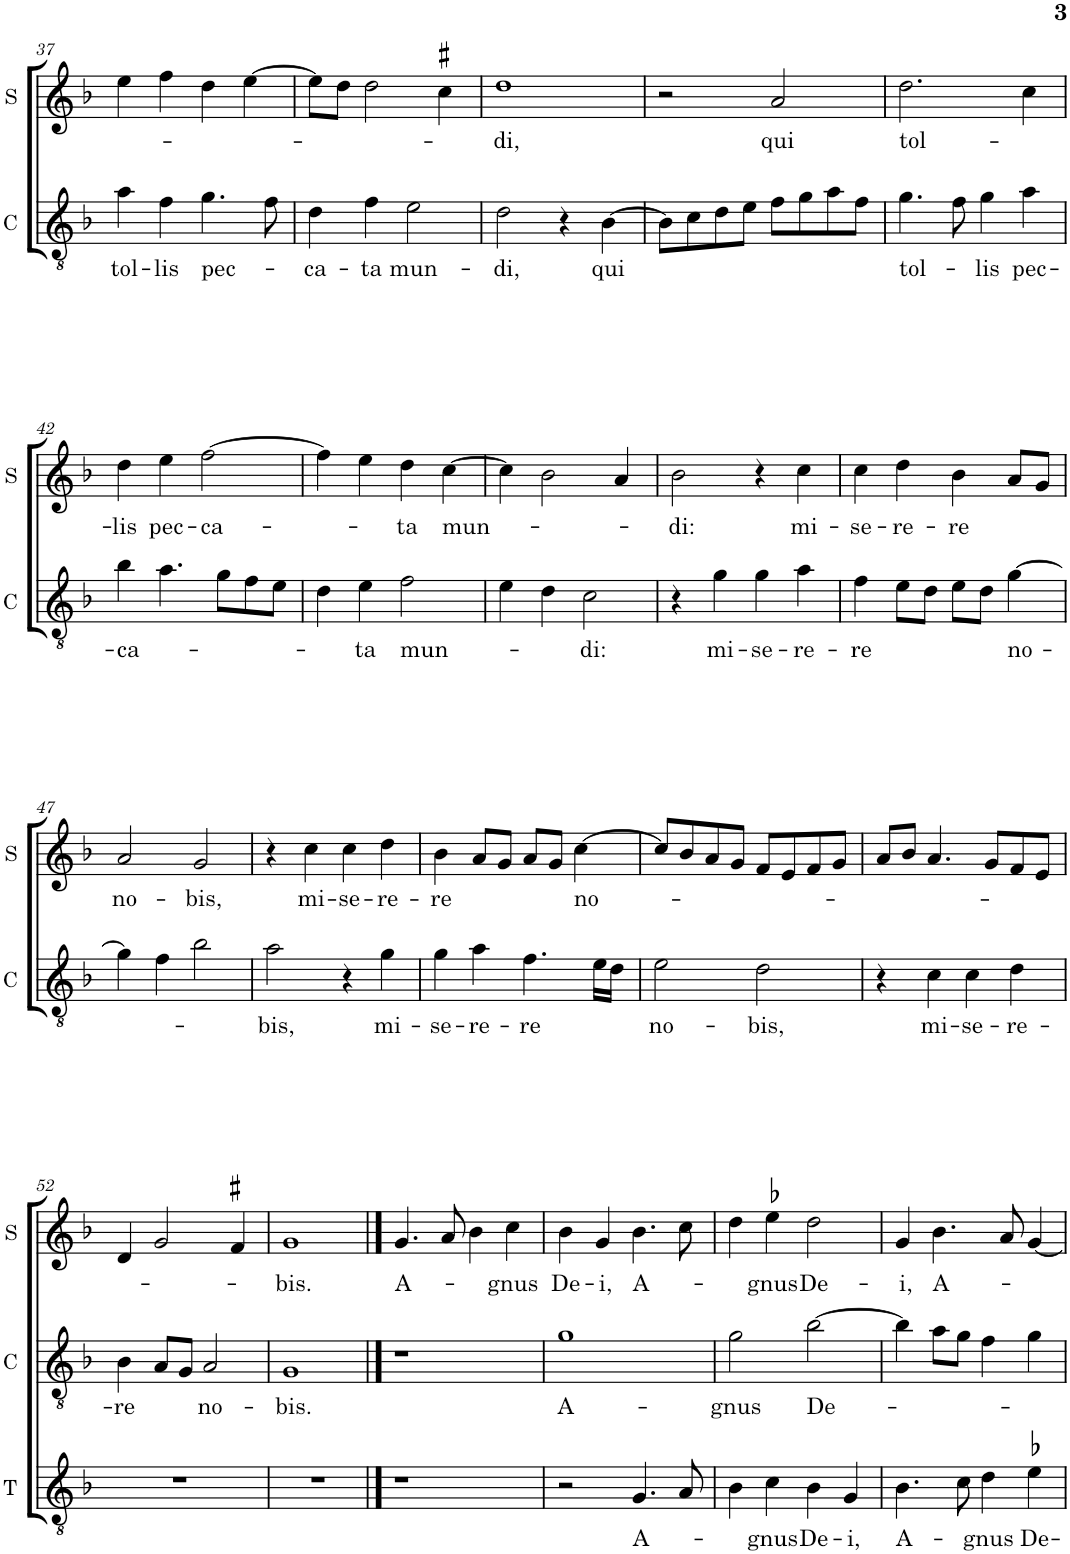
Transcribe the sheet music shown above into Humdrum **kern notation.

**kern	**text	**kern	**text	**kern	**text
*part3	*part3	*part2	*part2	*part1	*part1
*staff3	*staff3	*staff2	*staff2	*staff1	*staff1
*I"T	*	*I"C	*	*I"S	*
*I'T	*	*I'C	*	*I'S	*
!!LO:PB:g=z
*clefGv2	*	*clefGv2	*	*clefG2	*
*	*	*Trd4c7	*	*	*
*k[b-]	*	*k[b-]	*	*k[b-]	*
*M2/2	*	*M2/2	*	*M2/2	*
*met(c|)	*	*met(c|)	*	*met(c|)	*
=37	=37	=37	=37	=37	=37
!	!	!	!LO:LY:b	!	!
1r	.	4a\	tol-	4ee\	.
!	!	!	!LO:LY:b	!	!
.	.	4f\	-lis	4ff\	.
!	!	!	!LO:LY:b	!	!
.	.	4.g\	pec-	4dd\	.
.	.	.	.	[4ee\	.
.	.	8f\	.	.	.
=38	=38	=38	=38	=38	=38
!	!	!	!LO:LY:b	!	!
1r	.	4d\	-ca-	8ee\L]	.
.	.	.	.	8dd\J	.
!	!	!	!LO:LY:b	!	!
.	.	4f\	-ta	2dd\	.
!	!	!	!LO:LY:b	!	!
.	.	2e\	mun-	.	.
.	.	.	.	4cc#X\	.
=39	=39	=39	=39	=39	=39
!	!	!	!LO:LY:b	!	!LO:LY:b
1r	.	2d\	-di,	1dd	-di,
.	.	4r	.	.	.
!	!	!	!LO:LY:b	!	!
.	.	[4B-\	qui	.	.
=40	=40	=40	=40	=40	=40
1r	.	8B-\L]	.	2r	.
.	.	8c\	.	.	.
.	.	8d\	.	.	.
.	.	8e\J	.	.	.
!	!	!	!	!	!LO:LY:b
.	.	8f\L	.	2a/	qui
.	.	8g\	.	.	.
.	.	8a\	.	.	.
.	.	8f\J	.	.	.
=41	=41	=41	=41	=41	=41
!	!	!	!LO:LY:b	!	!LO:LY:b
1r	.	4.g\	tol-	2.dd\	tol-
.	.	8f\	.	.	.
!	!	!	!LO:LY:b	!	!
.	.	4g\	-lis	.	.
!	!	!	!LO:LY:b	!	!
.	.	4a\	pec-	4cc\	.
!!LO:LB:g=z
=42	=42	=42	=42	=42	=42
!	!	!	!LO:LY:b	!	!LO:LY:b
1r	.	4b-\	-ca-	4dd\	-lis
!	!	!	!	!	!LO:LY:b
.	.	4.a\	.	4ee\	pec-
!	!	!	!	!	!LO:LY:b
.	.	.	.	[2ff\	-ca-
.	.	8g\L	.	.	.
.	.	8f\	.	.	.
.	.	8e\J	.	.	.
=43	=43	=43	=43	=43	=43
1r	.	4d\	.	4ff\]	.
!	!	!	!LO:LY:b	!	!
.	.	4e\	-ta	4ee\	.
!	!	!	!LO:LY:b	!	!LO:LY:b
.	.	2f\	mun-	4dd\	-ta
!	!	!	!	!	!LO:LY:b
.	.	.	.	[4cc\	mun-
=44	=44	=44	=44	=44	=44
1r	.	4e\	.	4cc\]	.
.	.	4d\	.	2b-\	.
!	!	!	!LO:LY:b	!	!
.	.	2c\	-di:	.	.
.	.	.	.	4a/	.
=45	=45	=45	=45	=45	=45
!	!	!	!	!	!LO:LY:b
1r	.	4r	.	2b-\	-di:
!	!	!	!LO:LY:b	!	!
.	.	4g\	mi-	.	.
!	!	!	!LO:LY:b	!	!
.	.	4g\	-se-	4r	.
!	!	!	!LO:LY:b	!	!LO:LY:b
.	.	4a\	-re-	4cc\	mi-
=46	=46	=46	=46	=46	=46
!	!	!	!LO:LY:b	!	!LO:LY:b
1r	.	4f\	-re	4cc\	-se-
!	!	!	!	!	!LO:LY:b
.	.	8e\L	.	4dd\	-re-
.	.	8d\J	.	.	.
!	!	!	!	!	!LO:LY:b
.	.	8e\L	.	4b-\	-re
.	.	8d\J	.	.	.
!	!	!	!LO:LY:b	!	!
.	.	[4g\	no-	8a/L	.
.	.	.	.	8g/J	.
!!LO:LB:g=z
=47	=47	=47	=47	=47	=47
!	!	!	!	!	!LO:LY:b
1r	.	4g\]	.	2a/	no-
.	.	4f\	.	.	.
!	!	!	!	!	!LO:LY:b
.	.	2b-\	.	2g/	-bis,
=48	=48	=48	=48	=48	=48
!	!	!	!LO:LY:b	!	!
1r	.	2a\	-bis,	4r	.
!	!	!	!	!	!LO:LY:b
.	.	.	.	4cc\	mi-
!	!	!	!	!	!LO:LY:b
.	.	4r	.	4cc\	-se-
!	!	!	!LO:LY:b	!	!LO:LY:b
.	.	4g\	mi-	4dd\	-re-
=49	=49	=49	=49	=49	=49
!	!	!	!LO:LY:b	!	!LO:LY:b
1r	.	4g\	-se-	4b-\	-re
!	!	!	!LO:LY:b	!	!
.	.	4a\	-re-	8a/L	.
.	.	.	.	8g/J	.
!	!	!	!LO:LY:b	!	!
.	.	4.f\	-re	8a/L	.
.	.	.	.	8g/J	.
!	!	!	!	!	!LO:LY:b
.	.	.	.	[4cc\	no-
.	.	16e\LL	.	.	.
.	.	16d\JJ	.	.	.
=50	=50	=50	=50	=50	=50
!	!	!	!LO:LY:b	!	!
1r	.	2e\	no-	8cc/L]	.
.	.	.	.	8b-/	.
.	.	.	.	8a/	.
.	.	.	.	8g/J	.
!	!	!	!LO:LY:b	!	!
.	.	2d\	-bis,	8f/L	.
.	.	.	.	8e/	.
.	.	.	.	8f/	.
.	.	.	.	8g/J	.
=51	=51	=51	=51	=51	=51
1r	.	4r	.	8a/L	.
.	.	.	.	8b-/J	.
!	!	!	!LO:LY:b	!	!
.	.	4c\	mi-	4.a/	.
!	!	!	!LO:LY:b	!	!
.	.	4c\	-se-	.	.
.	.	.	.	8g/L	.
!	!	!	!LO:LY:b	!	!
.	.	4d\	-re-	8f/	.
.	.	.	.	8e/J	.
!!LO:LB:g=z
=52	=52	=52	=52	=52	=52
!	!	!	!LO:LY:b	!	!
1r	.	4B-\	-re	4d/	.
.	.	8A/L	.	2g/	.
.	.	8G/J	.	.	.
!	!	!	!LO:LY:b	!	!
.	.	2A/	no-	.	.
.	.	.	.	4f#X/	.
=53	=53	=53	=53	=53	=53
!	!	!	!LO:LY:b	!	!LO:LY:b
1r	.	1G	-bis.	1g	-bis.
==54	==54	==54	==54	==54	==54
!	!	!	!	!	!LO:LY:b
1r	.	1r	.	4.g/	A-
.	.	.	.	8a/	.
.	.	.	.	4b-\	.
!	!	!	!	!	!LO:LY:b
.	.	.	.	4cc\	-gnus
=55	=55	=55	=55	=55	=55
!	!	!	!LO:LY:b	!	!LO:LY:b
2r	.	1g	A-	4b-\	De-
!	!	!	!	!	!LO:LY:b
.	.	.	.	4g/	-i,
!	!LO:LY:b	!	!	!	!LO:LY:b
4.G/	A-	.	.	4.b-\	A-
8A/	.	.	.	8cc\	.
=56	=56	=56	=56	=56	=56
!	!	!	!LO:LY:b	!	!
4B-\	.	2g\	-gnus	4dd\	.
!	!LO:LY:b	!	!	!	!LO:LY:b
4c\	gnus	.	.	4ee-X\	-gnus
!	!LO:LY:b	!	!LO:LY:b	!	!LO:LY:b
4B-\	De-	[2b-\	De-	2dd\	De-
!	!LO:LY:b	!	!	!	!
4G/	-i,	.	.	.	.
=57	=57	=57	=57	=57	=57
!	!LO:LY:b	!	!	!	!LO:LY:b
4.B-\	A-	4b-\]	.	4g/	-i,
!	!	!	!	!	!LO:LY:b
.	.	8a\L	.	4.b-\	A-
8c\	.	8g\J	.	.	.
!	!LO:LY:b	!	!	!	!
4d\	-gnus	4f\	.	.	.
.	.	.	.	8a/	.
!	!LO:LY:b	!	!	!	!
4e-X\	De-	4g\	.	[4g/	.
=	=	=	=	=	=
*-	*-	*-	*-	*-	*-
